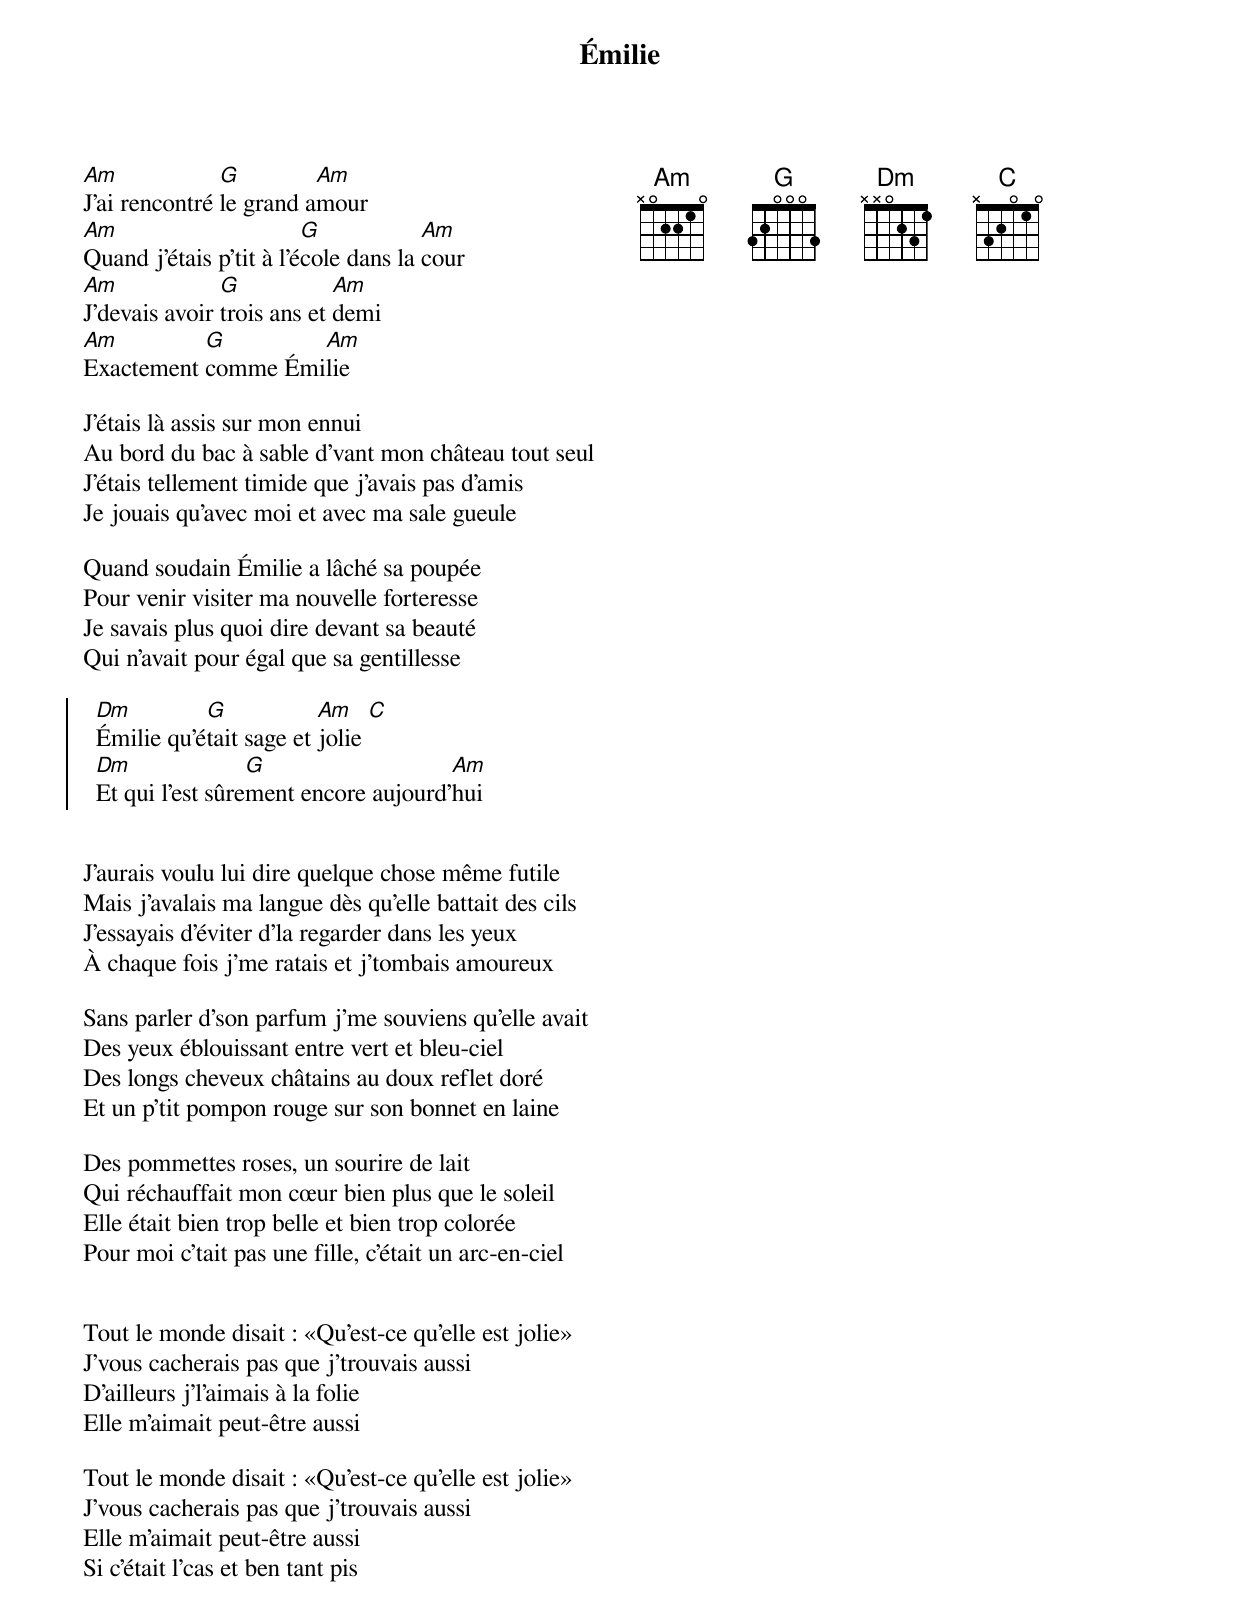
{title: Émilie}
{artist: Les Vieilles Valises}
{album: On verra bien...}
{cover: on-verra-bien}
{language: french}
{columns: 2}
{define: Am frets X 0 2 2 1 0}
{define: G frets 3 2 0 0 0 3}
{define: Dm frets X X 0 2 3 1}
{define: C frets X 3 2 0 1 0}


[Am]J'ai rencontré [G]le grand a[Am]mour
[Am]Quand j'étais p'tit à l'é[G]cole dans la [Am]cour
[Am]J'devais avoir [G]trois ans et [Am]demi
[Am]Exactement [G]comme Émi[Am]lie

J'étais là assis sur mon ennui
Au bord du bac à sable d'vant mon château tout seul
J'étais tellement timide que j'avais pas d'amis
Je jouais qu'avec moi et avec ma sale gueule

Quand soudain Émilie a lâché sa poupée
Pour venir visiter ma nouvelle forteresse
Je savais plus quoi dire devant sa beauté
Qui n'avait pour égal que sa gentillesse

{start_of_chorus}
  [Dm]Émilie qu'é[G]tait sage et [Am]jolie [C]
  [Dm]Et qui l'est sûre[G]ment encore aujourd'[Am]hui
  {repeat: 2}
{end_of_chorus}


J'aurais voulu lui dire quelque chose même futile
Mais j'avalais ma langue dès qu'elle battait des cils
J'essayais d'éviter d'la regarder dans les yeux
À chaque fois j'me ratais et j'tombais amoureux

Sans parler d'son parfum j'me souviens qu'elle avait
Des yeux éblouissant entre vert et bleu-ciel
Des longs cheveux châtains au doux reflet doré
Et un p'tit pompon rouge sur son bonnet en laine

Des pommettes roses, un sourire de lait
Qui réchauffait mon cœur bien plus que le soleil
Elle était bien trop belle et bien trop colorée
Pour moi c'tait pas une fille, c'était un arc-en-ciel


Tout le monde disait : «Qu'est-ce qu'elle est jolie»
J'vous cacherais pas que j'trouvais aussi
D'ailleurs j'l'aimais à la folie
Elle m'aimait peut-être aussi

Tout le monde disait : «Qu'est-ce qu'elle est jolie»
J'vous cacherais pas que j'trouvais aussi
Elle m'aimait peut-être aussi
Si c'était l'cas et ben tant pis
